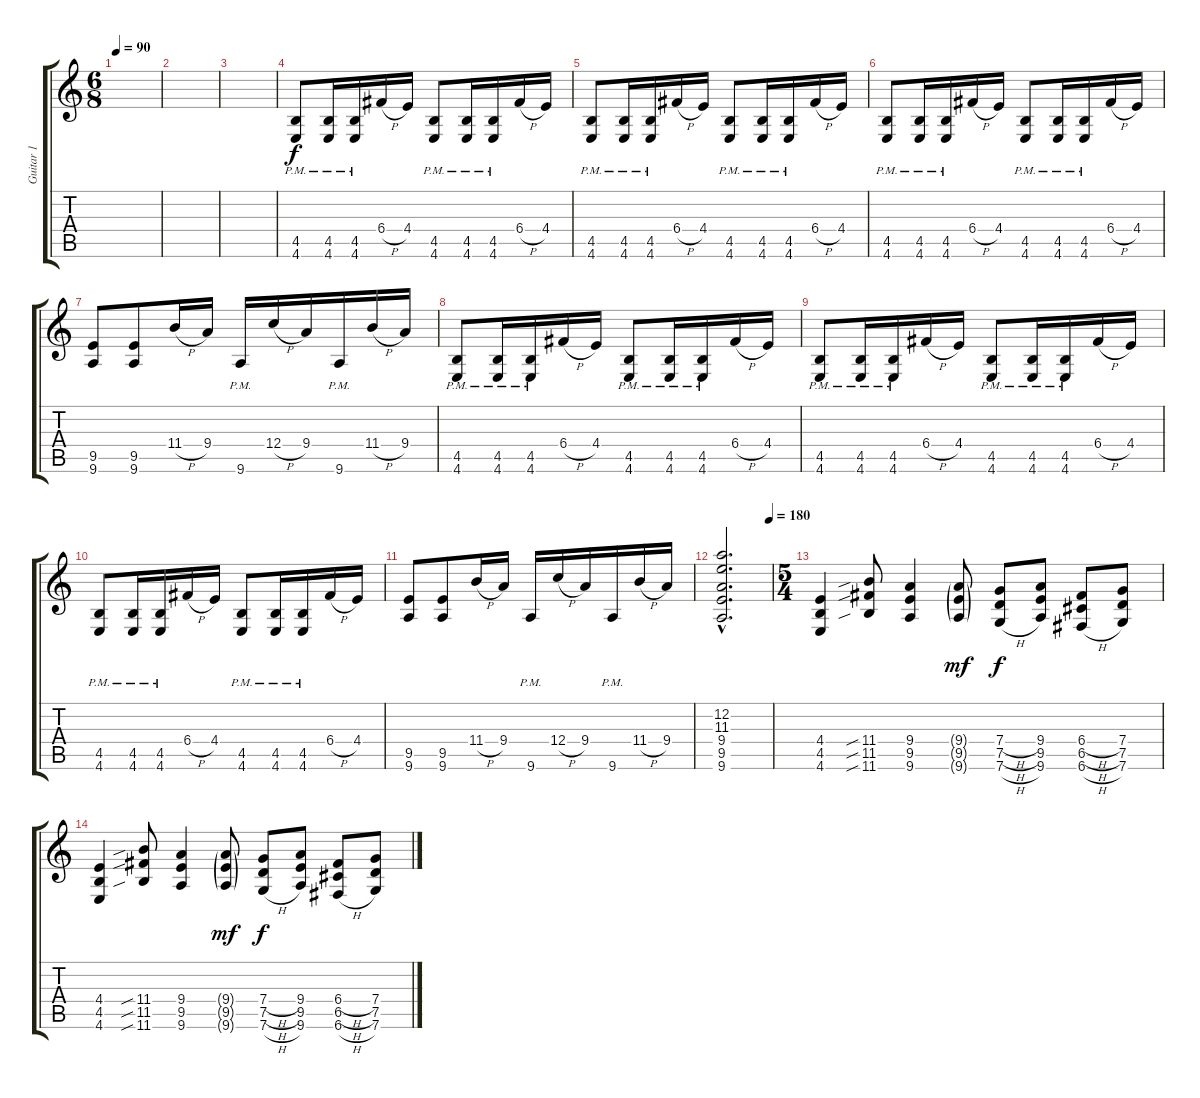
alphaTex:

\track ("Guitar 1" "Guitar 1") {instrument distortionguitar}
\staff {score tabs}
\tuning (D4 A3 F3 C3 G2 C2) {hide}
\ts (6 8)
\tempo 90
\clef g2
\ks c
|
|
|
(4.5{pm} 4.6{pm}).8 (4.5{pm} 4.6{pm}).16 (4.5{pm} 4.6{pm}).16 6.4{h}.16 4.4.16 (4.5{pm} 4.6{pm}).8 (4.5{pm} 4.6{pm}).16 (4.5{pm} 4.6{pm}).16 6.4{h}.16 4.4.16 |
(4.5{pm} 4.6{pm}).8 (4.5{pm} 4.6{pm}).16 (4.5{pm} 4.6{pm}).16 6.4{h}.16 4.4.16 (4.5{pm} 4.6{pm}).8 (4.5{pm} 4.6{pm}).16 (4.5{pm} 4.6{pm}).16 6.4{h}.16 4.4.16 |
(4.5{pm} 4.6{pm}).8 (4.5{pm} 4.6{pm}).16 (4.5{pm} 4.6{pm}).16 6.4{h}.16 4.4.16 (4.5{pm} 4.6{pm}).8 (4.5{pm} 4.6{pm}).16 (4.5{pm} 4.6{pm}).16 6.4{h}.16 4.4.16 |
(9.5 9.6).8 (9.5 9.6).8 11.4{h}.16 9.4.16 9.6{pm}.16 12.4{h}.16 9.4.16 9.6{pm}.16 11.4{h}.16 9.4.16 |
(4.5{pm} 4.6{pm}).8 (4.5{pm} 4.6{pm}).16 (4.5{pm} 4.6{pm}).16 6.4{h}.16 4.4.16 (4.5{pm} 4.6{pm}).8 (4.5{pm} 4.6{pm}).16 (4.5{pm} 4.6{pm}).16 6.4{h}.16 4.4.16 |
(4.5{pm} 4.6{pm}).8 (4.5{pm} 4.6{pm}).16 (4.5{pm} 4.6{pm}).16 6.4{h}.16 4.4.16 (4.5{pm} 4.6{pm}).8 (4.5{pm} 4.6{pm}).16 (4.5{pm} 4.6{pm}).16 6.4{h}.16 4.4.16 |
(4.5{pm} 4.6{pm}).8 (4.5{pm} 4.6{pm}).16 (4.5{pm} 4.6{pm}).16 6.4{h}.16 4.4.16 (4.5{pm} 4.6{pm}).8 (4.5{pm} 4.6{pm}).16 (4.5{pm} 4.6{pm}).16 6.4{h}.16 4.4.16 |
(9.5 9.6).8 (9.5 9.6).8 11.4{h}.16 9.4.16 9.6{pm}.16 12.4{h}.16 9.4.16 9.6{pm}.16 11.4{h}.16 9.4.16 |
\tempo (180 0.9583333333333334)
(12.2{hac} 11.3{hac} 9.4{hac} 9.5{hac} 9.6{hac}).2{d} |
\ts (5 4)
(4.4 4.5 4.6).4 (11.4{sib} 11.5{sib} 11.6{sib}).8 (9.4 9.5 9.6).4 (9.4{g} 9.5{g} 9.6{g}).8{dy mf} (7.4{h} 7.5{h} 7.6{h}).8{dy f} (9.4 9.5 9.6).8 (6.4{h} 6.5{h} 6.6{h}).8 (7.4 7.5 7.6).8 |
(4.4 4.5 4.6).4 (11.4{sib} 11.5{sib} 11.6{sib}).8 (9.4 9.5 9.6).4 (9.4{g} 9.5{g} 9.6{g}).8{dy mf} (7.4{h} 7.5{h} 7.6{h}).8{dy f} (9.4 9.5 9.6).8 (6.4{h} 6.5{h} 6.6{h}).8 (7.4 7.5 7.6).8
